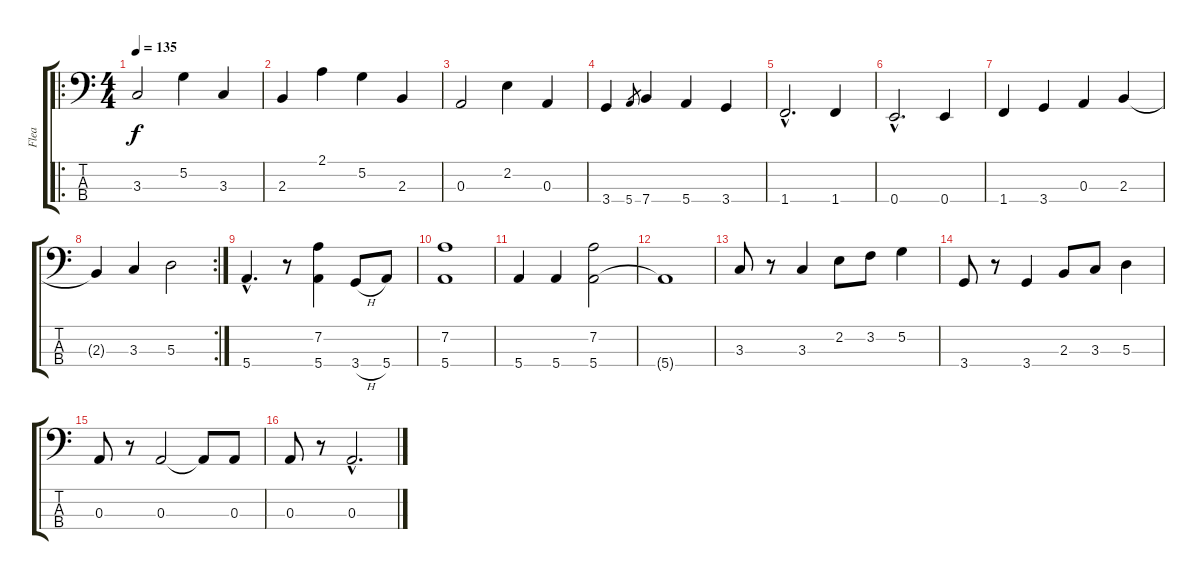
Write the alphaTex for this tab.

\track ("Flea" "Flea") {instrument electricbassfinger}
\staff {score tabs}
\tuning (G2 D2 A1 E1) {hide}
\ro
\ts (4 4)
\section ("" "")
\tempo 135
\clef f4
\ks c
3.3.2{dy f} 5.2.4 3.3.4 |
2.3.4 2.1.4 5.2.4 2.3.4 |
0.3.2 2.2.4 0.3.4 |
3.4.4 5.4.8{gr} 7.4.4 5.4.4 3.4.4 |
1.4{hac}.2{d} 1.4.4 |
0.4{hac}.2{d} 0.4.4 |
1.4.4 3.4.4 0.3.4 2.3.4 |
\rc 2
2.3{t}.4 3.3.4 5.3.2 |
\section ("" "")
5.4{hac}.4{d} r.8 (7.2 5.4).4 3.4{h}.8 5.4.8 |
(7.2 5.4).1 |
5.4.4 5.4.4 (7.2 5.4).2 |
5.4{t}.1 |
\section ("" "")
3.3.8 r.8 3.3.4 2.2.8 3.2.8 5.2.4 |
3.4.8 r.8 3.4.4 2.3.8 3.3.8 5.3.4 |
0.3.8 r.8 0.3.2 0.3{t}.8 0.3.8 |
0.3.8 r.8 0.3{hac}.2{d}
